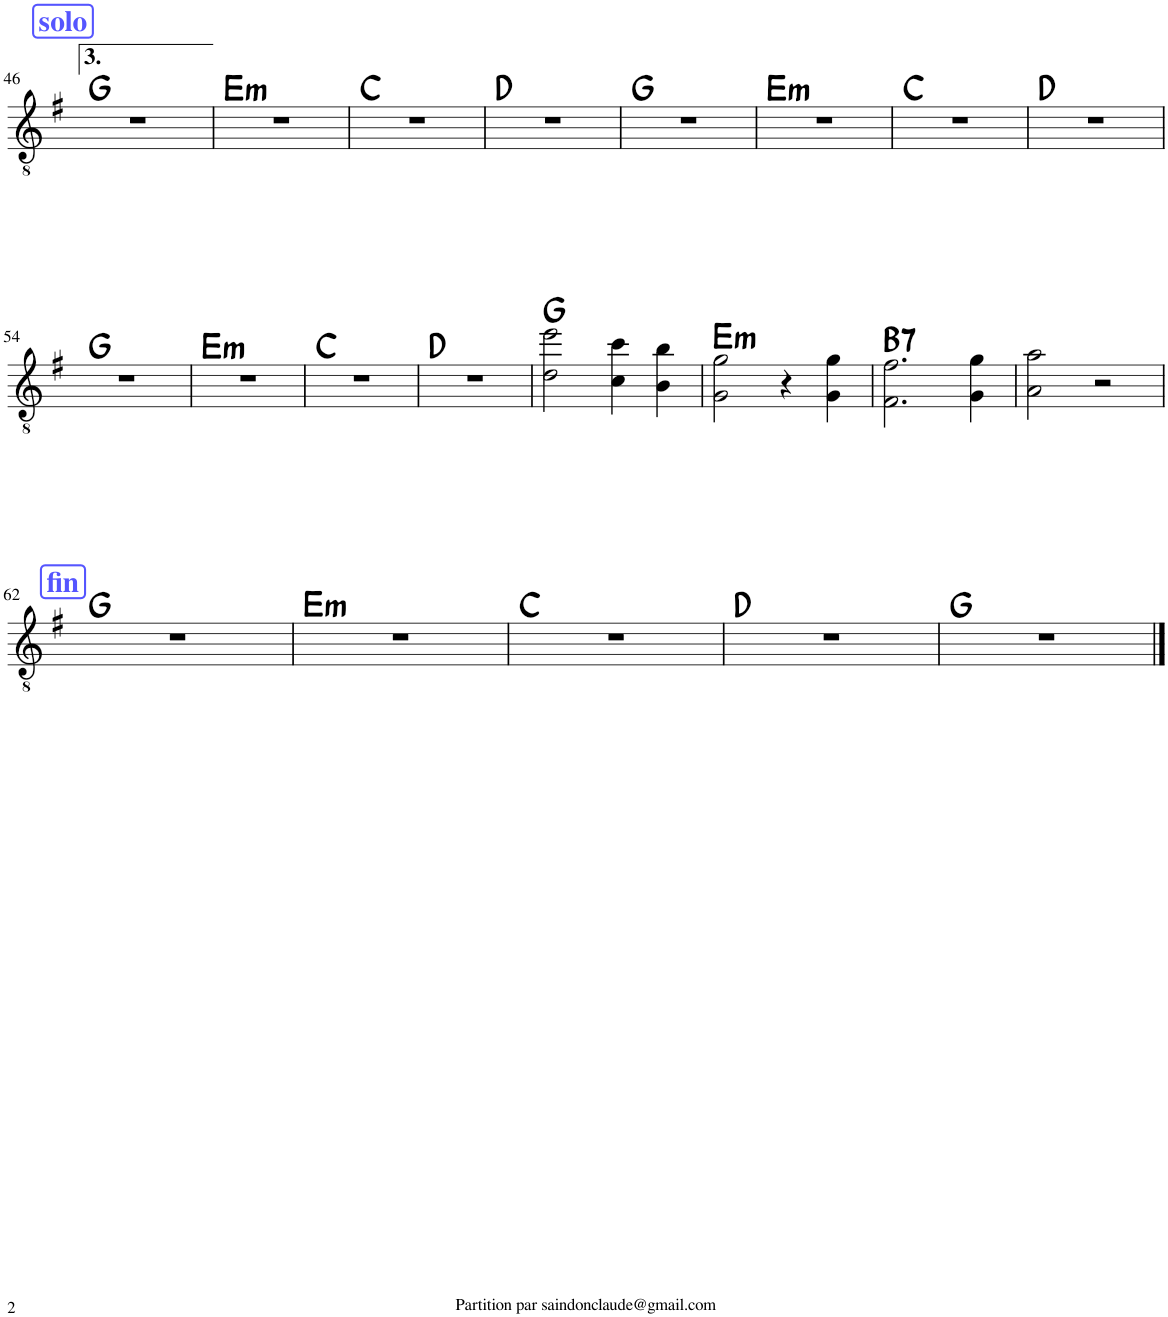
**kern	**harte
*part1	*part1
*staff1	*
*I"Classical Guitar	*
*I'Guit.	*
!!LO:PB:g=z
*clefGv2	*
*k[f#]	*
*M4/4	*
!!LO:REH:place=s1:a:B:cj:color=#5555FF:fs=14:t=solo
=46	=46
1r	G:maj
=47	=47
!	!LO:H:kt=m
1r	E:min
=48	=48
1r	C:maj
=49	=49
1r	D:maj
=50	=50
1r	G:maj
=51	=51
!	!LO:H:kt=m
1r	E:min
=52	=52
1r	C:maj
=53	=53
1r	D:maj
!!LO:LB:g=z
=54	=54
1r	G:maj
=55	=55
!	!LO:H:kt=m
1r	E:min
=56	=56
1r	C:maj
=57	=57
1r	D:maj
=58	=58
2d\ 2ee\	G:maj
4c\ 4cc\	.
4B\ 4b\	.
=59	=59
!	!LO:H:kt=m
2G\ 2g\	E:min
4r	.
4G\ 4g\	.
=60	=60
!	!LO:H:kt=7
2.F#\ 2.f#\	B:7
4G\ 4g\	.
=61	=61
2A\ 2a\	.
2r	.
!!LO:LB:g=z
!!LO:REH:place=s1:a:B:cj:color=#5555FF:fs=14:t=fin
=62	=62
1r	G:maj
=63	=63
!	!LO:H:kt=m
1r	E:min
=64	=64
1r	C:maj
=65	=65
1r	D:maj
=66	=66
1r	G:maj
==	==
*-	*-
